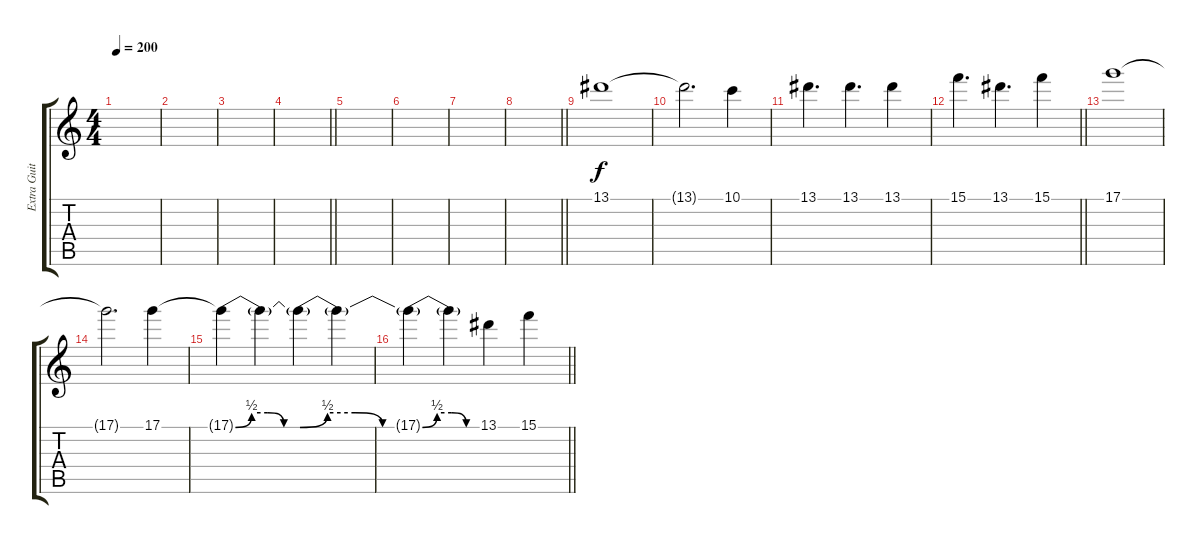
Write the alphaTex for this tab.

\track ("Extra Guitar 2" "Extra Guit") {instrument overdrivenguitar}
\staff {score tabs}
\tuning (D4 A3 F3 C3 G2 C2) {hide}
\ts (4 4)
\tempo 200
\clef g2
\ks c
|
|
|
\barLineRight lightlight
|
|
|
|
\barLineRight lightlight
|
13.1.1 |
13.1{t}.2{d} 10.1.4 |
13.1.4{d} 13.1.4{d} 13.1.4 |
\barLineRight lightlight
15.1.4{d} 13.1.4{d} 15.1.4 |
17.1.1 |
17.1{t}.2{d} 17.1.4 |
17.1{be (custom 0 0 15 2 30 2 45 0 60 0) t}.4 17.1{t}.4 17.1{be (custom 0 0 15 2 30 2 45 0 60 0) t}.4 17.1{t}.4 |
\barLineRight lightlight
17.1{be (custom 0 0 15 2 30 2 45 0 60 0) t}.4 17.1{t}.4 13.1.4 15.1.4
